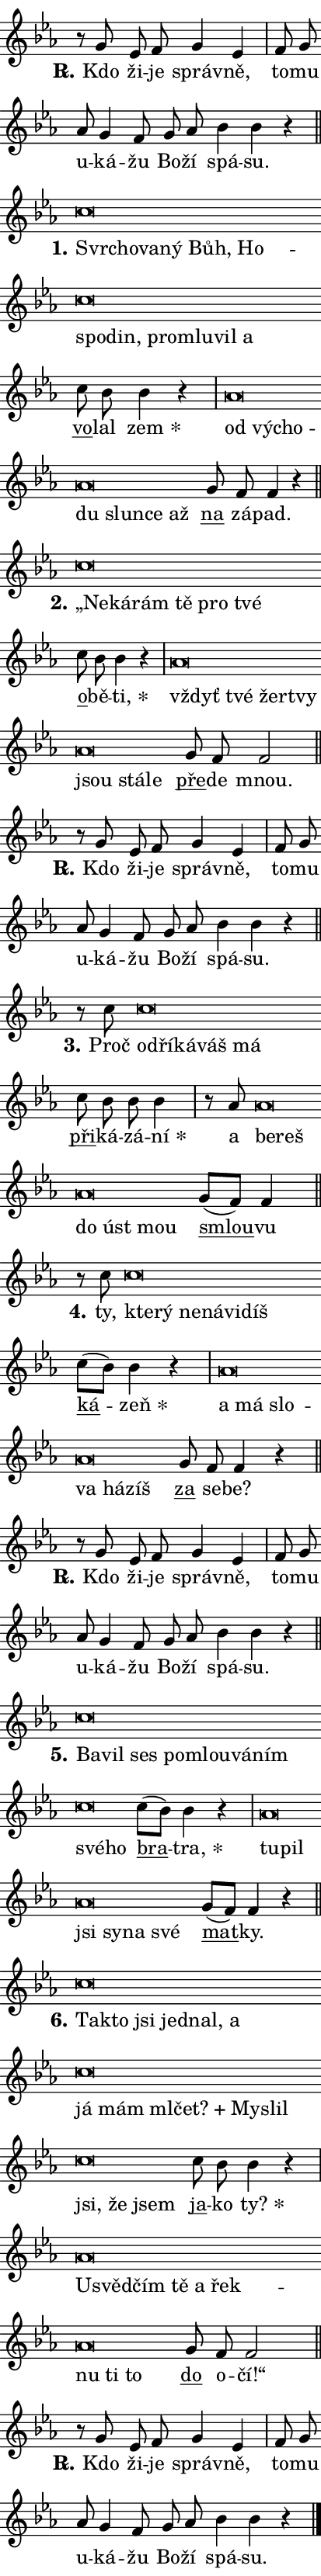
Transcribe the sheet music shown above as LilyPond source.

\version "2.22.1"
\header { tagline = "" }
\paper {
  indent = 0\cm
  top-margin = 0\cm
  right-margin = 0\cm
  bottom-margin = 0\cm
  left-margin = 0\cm
  paper-width = 7\cm
  page-breaking = #ly:one-page-breaking
  system-system-spacing.basic-distance = #11
  score-system-spacing.basic-distance = #11
  ragged-last = ##f
}


%% Author: Thomas Morley
%% https://lists.gnu.org/archive/html/lilypond-user/2020-05/msg00002.html
#(define (line-position grob)
"Returns position of @var[grob} in current system:
   @code{'start}, if at first time-step
   @code{'end}, if at last time-step
   @code{'middle} otherwise
"
  (let* ((col (ly:item-get-column grob))
         (ln (ly:grob-object col 'left-neighbor))
         (rn (ly:grob-object col 'right-neighbor))
         (col-to-check-left (if (ly:grob? ln) ln col))
         (col-to-check-right (if (ly:grob? rn) rn col))
         (break-dir-left
           (and
             (ly:grob-property col-to-check-left 'non-musical #f)
             (ly:item-break-dir col-to-check-left)))
         (break-dir-right
           (and
             (ly:grob-property col-to-check-right 'non-musical #f)
             (ly:item-break-dir col-to-check-right))))
        (cond ((eqv? 1 break-dir-left) 'start)
              ((eqv? -1 break-dir-right) 'end)
              (else 'middle))))

#(define (tranparent-at-line-position vctor)
  (lambda (grob)
  "Relying on @code{line-position} select the relevant enry from @var{vctor}.
Used to determine transparency,"
    (case (line-position grob)
      ((end) (not (vector-ref vctor 0)))
      ((middle) (not (vector-ref vctor 1)))
      ((start) (not (vector-ref vctor 2))))))

noteHeadBreakVisibility =
#(define-music-function (break-visibility)(vector?)
"Makes @code{NoteHead}s transparent relying on @var{break-visibility}"
#{
  \override NoteHead.transparent =
    #(tranparent-at-line-position break-visibility)
#})

#(define delete-ledgers-for-transparent-note-heads
  (lambda (grob)
    "Reads whether a @code{NoteHead} is transparent.
If so this @code{NoteHead} is removed from @code{'note-heads} from
@var{grob}, which is supposed to be @code{LedgerLineSpanner}.
As a result ledgers are not printed for this @code{NoteHead}"
    (let* ((nhds-array (ly:grob-object grob 'note-heads))
           (nhds-list
             (if (ly:grob-array? nhds-array)
                 (ly:grob-array->list nhds-array)
                 '()))
           ;; Relies on the transparent-property being done before
           ;; Staff.LedgerLineSpanner.after-line-breaking is executed.
           ;; This is fragile ...
           (to-keep
             (remove
               (lambda (nhd)
                 (ly:grob-property nhd 'transparent #f))
               nhds-list)))
      ;; TODO find a better method to iterate over grob-arrays, similiar
      ;; to filter/remove etc for lists
      ;; For now rebuilt from scratch
      (set! (ly:grob-object grob 'note-heads)  '())
      (for-each
        (lambda (nhd)
          (ly:pointer-group-interface::add-grob grob 'note-heads nhd))
        to-keep))))

hideNotes = {
  \noteHeadBreakVisibility #begin-of-line-visible
}
unHideNotes = {
  \noteHeadBreakVisibility #all-visible
}

% work-around for resetting accidentals
% https://lilypond.org/doc/v2.23/Documentation/notation/displaying-rhythms#unmetered-music
cadenzaMeasure = {
  \cadenzaOff
  \partial 1024 s1024
  \cadenzaOn
}

#(define-markup-command (accent layout props text) (markup?)
  "Underline accented syllable"
  (interpret-markup layout props
    #{\markup \override #'(offset . 4.3) \underline { #text }#}))

responsum = \markup \concat {
  "R" \hspace #-1.05 \path #0.1 #'((moveto 0 0.07) (lineto 0.9 0.8)) \hspace #0.05 "."
}

\layout {
    \context {
        \Staff
        \remove "Time_signature_engraver"
        \override LedgerLineSpanner.after-line-breaking = #delete-ledgers-for-transparent-note-heads
    }
    \context {
        \Voice {
            \override NoteHead.output-attributes = #'((class . "notehead"))
            \override Hairpin.height = #0.55
        }
    }
    \context {
        \Lyrics {
            \override StanzaNumber.output-attributes = #'((class . "stanzanumber"))
            \override LyricSpace.minimum-distance = #0.9
            \override LyricText.font-name = #"TeX Gyre Schola"
            \override LyricText.font-size = 1
            \override StanzaNumber.font-name = #"TeX Gyre Schola Bold"
            \override StanzaNumber.font-size = 1
        }
    }
}

% magnetic-lyrics.ily
%
%   written by
%     Jean Abou Samra <jean@abou-samra.fr>
%     Werner Lemberg <wl@gnu.org>
%
%   adapted by
%     Jiri Hon <jiri.hon@gmail.com>
%
% Version 2022-Apr-15

% https://www.mail-archive.com/lilypond-user@gnu.org/msg149350.html

#(define (Left_hyphen_pointer_engraver context)
   "Collect syllable-hyphen-syllable occurrences in lyrics and store
them in properties.  This engraver only looks to the left.  For
example, if the lyrics input is @code{foo -- bar}, it does the
following.

@itemize @bullet
@item
Set the @code{text} property of the @code{LyricHyphen} grob between
@q{foo} and @q{bar} to @code{foo}.

@item
Set the @code{left-hyphen} property of the @code{LyricText} grob with
text @q{foo} to the @code{LyricHyphen} grob between @q{foo} and
@q{bar}.
@end itemize

Use this auxiliary engraver in combination with the
@code{lyric-@/text::@/apply-@/magnetic-@/offset!} hook."
   (let ((hyphen #f)
         (text #f))
     (make-engraver
      (acknowledgers
       ((lyric-syllable-interface engraver grob source-engraver)
        (set! text grob)))
      (end-acknowledgers
       ((lyric-hyphen-interface engraver grob source-engraver)
        ;(when (not (grob::has-interface grob 'lyric-space-interface))
          (set! hyphen grob)));)
      ((stop-translation-timestep engraver)
       (when (and text hyphen)
         (ly:grob-set-object! text 'left-hyphen hyphen))
       (set! text #f)
       (set! hyphen #f)))))

#(define (lyric-text::apply-magnetic-offset! grob)
   "If the space between two syllables is less than the value in
property @code{LyricText@/.details@/.squash-threshold}, move the right
syllable to the left so that it gets concatenated with the left
syllable.

Use this function as a hook for
@code{LyricText@/.after-@/line-@/breaking} if the
@code{Left_@/hyphen_@/pointer_@/engraver} is active."
   (let ((hyphen (ly:grob-object grob 'left-hyphen #f)))
     (when hyphen
       (let ((left-text (ly:spanner-bound hyphen LEFT)))
         (when (grob::has-interface left-text 'lyric-syllable-interface)
           (let* ((common (ly:grob-common-refpoint grob left-text X))
                  (this-x-ext (ly:grob-extent grob common X))
                  (left-x-ext
                   (begin
                     ;; Trigger magnetism for left-text.
                     (ly:grob-property left-text 'after-line-breaking)
                     (ly:grob-extent left-text common X)))
                  ;; `delta` is the gap width between two syllables.
                  (delta (- (interval-start this-x-ext)
                            (interval-end left-x-ext)))
                  (details (ly:grob-property grob 'details))
                  (threshold (assoc-get 'squash-threshold details 0.2)))
             (when (< delta threshold)
               (let* (;; We have to manipulate the input text so that
                      ;; ligatures crossing syllable boundaries are not
                      ;; disabled.  For languages based on the Latin
                      ;; script this is essentially a beautification.
                      ;; However, for non-Western scripts it can be a
                      ;; necessity.
                      (lt (ly:grob-property left-text 'text))
                      (rt (ly:grob-property grob 'text))
                      (is-space (grob::has-interface hyphen 'lyric-space-interface))
                      (space (if is-space " " ""))
                      (space-markup (grob-interpret-markup grob " "))
                      (space-size (interval-length (ly:stencil-extent space-markup X)))
                      (extra-delta (if is-space space-size 0))
                      ;; Append new syllable.
                      (ltrt-space (if (and (string? lt) (string? rt))
                                (string-append lt space rt)
                                (make-concat-markup (list lt space rt))))
                      ;; Right-align `ltrt` to the right side.
                      (ltrt-space-markup (grob-interpret-markup
                               grob
                               (make-translate-markup
                                (cons (interval-length this-x-ext) 0)
                                (make-right-align-markup ltrt-space)))))
                 (begin
                   ;; Don't print `left-text`.
                   (ly:grob-set-property! left-text 'stencil #f)
                   ;; Set text and stencil (which holds all collected
                   ;; syllables so far) and shift it to the left.
                   (ly:grob-set-property! grob 'text ltrt-space)
                   (ly:grob-set-property! grob 'stencil ltrt-space-markup)
                   (ly:grob-translate-axis! grob (- (- delta extra-delta)) X))))))))))


#(define (lyric-hyphen::displace-bounds-first grob)
   ;; Make very sure this callback isn't triggered too early.
   (let ((left (ly:spanner-bound grob LEFT))
         (right (ly:spanner-bound grob RIGHT)))
     (ly:grob-property left 'after-line-breaking)
     (ly:grob-property right 'after-line-breaking)
     (ly:lyric-hyphen::print grob)))

squashThreshold = #0.4

\layout {
  \context {
    \Lyrics
    \consists #Left_hyphen_pointer_engraver
    \override LyricText.after-line-breaking =
      #lyric-text::apply-magnetic-offset!
    \override LyricHyphen.stencil = #lyric-hyphen::displace-bounds-first
    \override LyricText.details.squash-threshold = \squashThreshold
    \override LyricHyphen.minimum-distance = 0
    \override LyricHyphen.minimum-length = \squashThreshold
  }
}

squash = \override LyricText.details.squash-threshold = 9999
unSquash = \override LyricText.details.squash-threshold = \squashThreshold

left = \override LyricText.self-alignment-X = #LEFT
unLeft = \revert LyricText.self-alignment-X

starOffset = #(lambda (grob) 
                (let ((x_offset (ly:self-alignment-interface::aligned-on-x-parent grob)))
                  (if (= x_offset 0) 0 (+ x_offset 1.2))))

star = #(define-music-function (syllable)(string?)
"Append star separator at the end of a syllable"
#{
  \once \override LyricText.X-offset = #starOffset
  \lyricmode { \markup {
    #syllable
    \override #'((font-name . "TeX Gyre Schola Bold")) \hspace #0.2 \lower #0.65 \larger "*"
  } }
#})

starAccent = #(define-music-function (syllable)(string?)
"Append star separator at the end of a syllable and make accent"
#{
  \once \override LyricText.X-offset = #starOffset
  \lyricmode { \markup {
    \accent #syllable
    \override #'((font-name . "TeX Gyre Schola Bold")) \hspace #0.2 \lower #0.65 \larger "*"
  } }
#})

breath = #(define-music-function (syllable)(string?)
"Append breathing indicator at the end of a syllable"
#{
  \lyricmode { \markup { #syllable "+" } }
#})

optionalBreath = #(define-music-function (syllable)(string?)
"Append optional breathing indicator at the end of a syllable"
#{
  \lyricmode { \markup { #syllable "(+)" } }
#})


\score {
    <<
        \new Voice = "melody" { \cadenzaOn \key es \major \relative { r8 g' es f g4 es \cadenzaMeasure \bar "|" f8 g \bar "" as g4 f8 \bar "" g as \bar "" bes4 bes r \cadenzaMeasure \bar "||" \break }
\relative { c''\breve*1/16 \hideNotes \breve*1/16 \bar "" \breve*1/16 \bar "" \breve*1/16 \bar "" \breve*1/16 \bar "" \breve*1/16 \bar "" \breve*1/16 \bar "" \breve*1/16 \bar "" \breve*1/16 \bar "" \breve*1/16 \bar "" \breve*1/16 \breve*1/16 \bar "" \unHideNotes \bar "" c8 bes bes4 r \cadenzaMeasure \bar "|" as\breve*1/16 \hideNotes \breve*1/16 \bar "" \breve*1/16 \bar "" \breve*1/16 \bar "" \breve*1/16 \bar "" \breve*1/16 \breve*1/16 \bar "" \unHideNotes \bar "" g8 f f4 r \cadenzaMeasure \bar "||" \break }
\relative { c''\breve*1/16 \hideNotes \breve*1/16 \bar "" \breve*1/16 \bar "" \breve*1/16 \bar "" \breve*1/16 \breve*1/16 \bar "" \unHideNotes \bar "" c8 bes bes4 r \cadenzaMeasure \bar "|" as\breve*1/16 \hideNotes \breve*1/16 \bar "" \breve*1/16 \bar "" \breve*1/16 \bar "" \breve*1/16 \bar "" \breve*1/16 \breve*1/16 \bar "" \unHideNotes \bar "" g8 f f2 \cadenzaMeasure \bar "||" \break }
\relative { r8 g' es f g4 es \cadenzaMeasure \bar "|" f8 g \bar "" as g4 f8 \bar "" g as \bar "" bes4 bes r \cadenzaMeasure \bar "||" \break }
\relative { r8 c''8 c\breve*1/16 \hideNotes \breve*1/16 \bar "" \breve*1/16 \bar "" \breve*1/16 \breve*1/16 \bar "" \unHideNotes \bar "" c8 bes bes bes4 \cadenzaMeasure \bar "|" r8 as8 as\breve*1/16 \hideNotes \breve*1/16 \bar "" \breve*1/16 \bar "" \breve*1/16 \breve*1/16 \bar "" \unHideNotes \bar "" g8[( f)] f4 \cadenzaMeasure \bar "||" \break }
\relative { r8 c''8 c\breve*1/16 \hideNotes \breve*1/16 \bar "" \breve*1/16 \bar "" \breve*1/16 \bar "" \breve*1/16 \breve*1/16 \bar "" \unHideNotes \bar "" c8[( bes)] bes4 r \cadenzaMeasure \bar "|" as\breve*1/16 \hideNotes \breve*1/16 \bar "" \breve*1/16 \bar "" \breve*1/16 \bar "" \breve*1/16 \breve*1/16 \bar "" \unHideNotes \bar "" g8 f f4 r \cadenzaMeasure \bar "||" \break }
\relative { r8 g' es f g4 es \cadenzaMeasure \bar "|" f8 g \bar "" as g4 f8 \bar "" g as \bar "" bes4 bes r \cadenzaMeasure \bar "||" \break }
\relative { c''\breve*1/16 \hideNotes \breve*1/16 \bar "" \breve*1/16 \bar "" \breve*1/16 \bar "" \breve*1/16 \bar "" \breve*1/16 \bar "" \breve*1/16 \bar "" \breve*1/16 \breve*1/16 \bar "" \unHideNotes \bar "" c8[( bes)] bes4 r \cadenzaMeasure \bar "|" as\breve*1/16 \hideNotes \breve*1/16 \bar "" \breve*1/16 \bar "" \breve*1/16 \bar "" \breve*1/16 \breve*1/16 \bar "" \unHideNotes \bar "" g8[( f)] f4 r \cadenzaMeasure \bar "||" \break }
\relative { c''\breve*1/16 \hideNotes \breve*1/16 \bar "" \breve*1/16 \bar "" \breve*1/16 \bar "" \breve*1/16 \bar "" \breve*1/16 \bar "" \breve*1/16 \bar "" \breve*1/16 \bar "" \breve*1/16 \bar "" \breve*1/16 \bar "" \breve*1/16 \bar "" \breve*1/16 \bar "" \breve*1/16 \bar "" \breve*1/16 \breve*1/16 \bar "" \unHideNotes \bar "" c8 bes bes4 r \cadenzaMeasure \bar "|" as\breve*1/16 \hideNotes \breve*1/16 \bar "" \breve*1/16 \bar "" \breve*1/16 \bar "" \breve*1/16 \bar "" \breve*1/16 \bar "" \breve*1/16 \bar "" \breve*1/16 \breve*1/16 \bar "" \unHideNotes \bar "" g8 f f2 \cadenzaMeasure \bar "||" \break }
\relative { r8 g' es f g4 es \cadenzaMeasure \bar "|" f8 g \bar "" as g4 f8 \bar "" g as \bar "" bes4 bes r \cadenzaMeasure \bar "||" \break } \bar "|." }
        \new Lyrics \lyricsto "melody" { \lyricmode { \set stanza = \responsum
Kdo ži -- je správ -- ně, to -- mu u -- ká -- žu Bo -- ží spá -- su.
\set stanza = "1."
\left Svr -- \squash cho -- va -- ný Bůh, Ho -- spo -- din, pro -- mlu -- vil a \unLeft \unSquash \markup \accent vo -- lal \star zem \left od \squash vý -- cho -- du slun -- ce až \unLeft \unSquash \markup \accent na zá -- pad.
\set stanza = "2."
\left „Ne -- \squash ká -- rám tě pro tvé \unLeft \unSquash \markup \accent o -- bě -- \star ti, \left vždyť \squash tvé žer -- tvy jsou stá -- le \unLeft \unSquash \markup \accent pře -- de mnou.
\set stanza = \responsum
Kdo ži -- je správ -- ně, to -- mu u -- ká -- žu Bo -- ží spá -- su.
\set stanza = "3."
Proč \left od -- \squash ří -- ká -- váš má \unLeft \unSquash \markup \accent při -- ká -- zá -- \star ní a \left be -- \squash reš do úst mou \unLeft \unSquash \markup \accent smlou -- vu
\set stanza = "4."
ty, \left kte -- \squash rý ne -- ná -- vi -- díš \unLeft \unSquash \markup \accent ká -- \star zeň \left a \squash má slo -- va há -- zíš \unLeft \unSquash \markup \accent za se -- be?
\set stanza = \responsum
Kdo ži -- je správ -- ně, to -- mu u -- ká -- žu Bo -- ží spá -- su.
\set stanza = "5."
\left Ba -- \squash vil ses po -- mlou -- vá -- ním své -- ho \unLeft \unSquash \markup \accent bra -- \star tra, \left tu -- \squash pil jsi sy -- na své \unLeft \unSquash \markup \accent mat -- ky.
\set stanza = "6."
\left Tak -- \squash to jsi jed -- nal, a já mám ml -- \breath "čet?" My -- slil jsi, že jsem \unLeft \unSquash \markup \accent ja -- ko \star ty? \left U -- \squash svěd -- čím tě a řek -- nu ti to \unLeft \unSquash \markup \accent do o -- čí!“
\set stanza = \responsum
Kdo ži -- je správ -- ně, to -- mu u -- ká -- žu Bo -- ží spá -- su. } }
    >>
    \layout {}
}
